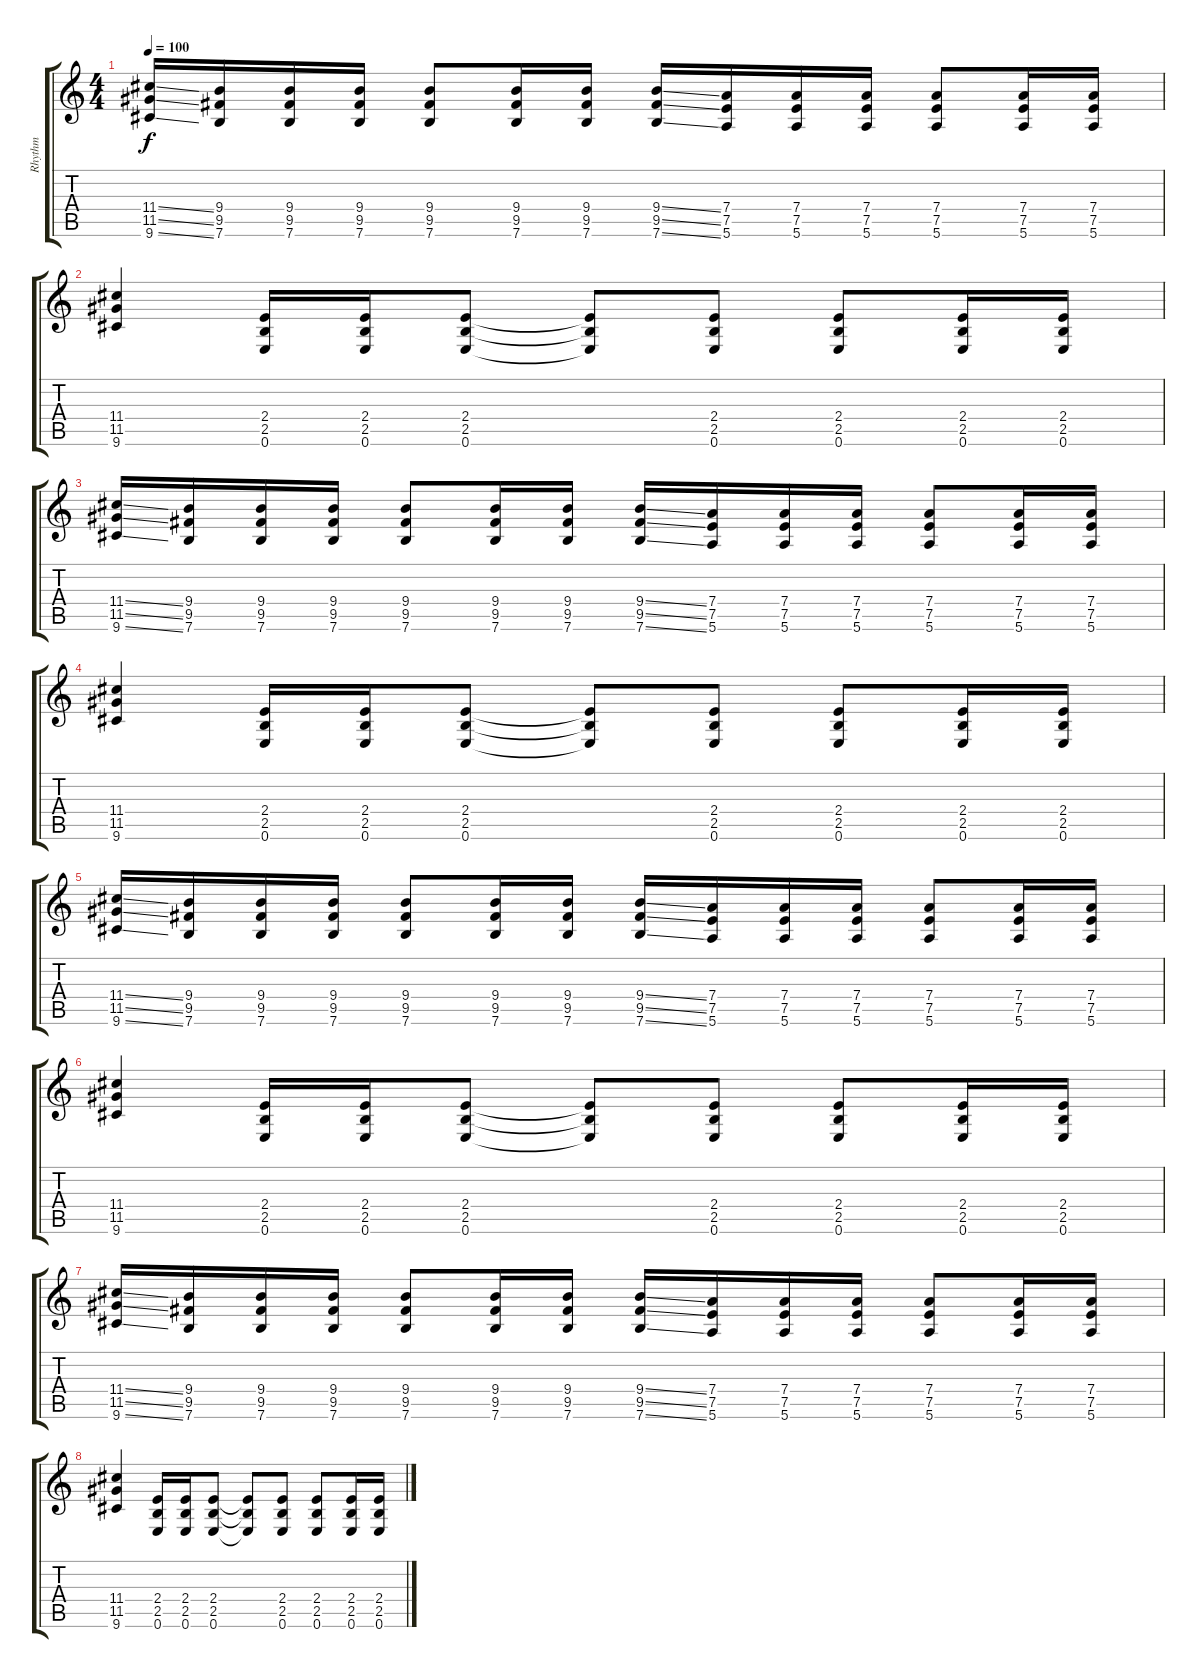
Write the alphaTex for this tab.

\track ("Rhythm" "Rhythm") {instrument distortionguitar}
\staff {score tabs}
\tuning (E4 B3 G3 D3 A2 E2) {hide}
\ts (4 4)
\tempo 100
\clef g2
\ks c
(11.4{ss} 11.5{ss} 9.6{ss}).16{dy f} (9.4 9.5 7.6).16 (9.4 9.5 7.6).16 (9.4 9.5 7.6).16 (9.4 9.5 7.6).8 (9.4 9.5 7.6).16 (9.4 9.5 7.6).16 (9.4{ss} 9.5{ss} 7.6{ss}).16 (7.4 7.5 5.6).16 (7.4 7.5 5.6).16 (7.4 7.5 5.6).16 (7.4 7.5 5.6).8 (7.4 7.5 5.6).16 (7.4 7.5 5.6).16 |
(11.4 11.5 9.6).4 (2.4 2.5 0.6).16 (2.4 2.5 0.6).16 (2.4 2.5 0.6).8 (2.4{t} 2.5{t} 0.6{t}).8 (2.4 2.5 0.6).8 (2.4 2.5 0.6).8 (2.4 2.5 0.6).16 (2.4 2.5 0.6).16 |
(11.4{ss} 11.5{ss} 9.6{ss}).16 (9.4 9.5 7.6).16 (9.4 9.5 7.6).16 (9.4 9.5 7.6).16 (9.4 9.5 7.6).8 (9.4 9.5 7.6).16 (9.4 9.5 7.6).16 (9.4{ss} 9.5{ss} 7.6{ss}).16 (7.4 7.5 5.6).16 (7.4 7.5 5.6).16 (7.4 7.5 5.6).16 (7.4 7.5 5.6).8 (7.4 7.5 5.6).16 (7.4 7.5 5.6).16 |
(11.4 11.5 9.6).4 (2.4 2.5 0.6).16 (2.4 2.5 0.6).16 (2.4 2.5 0.6).8 (2.4{t} 2.5{t} 0.6{t}).8 (2.4 2.5 0.6).8 (2.4 2.5 0.6).8 (2.4 2.5 0.6).16 (2.4 2.5 0.6).16 |
(11.4{ss} 11.5{ss} 9.6{ss}).16 (9.4 9.5 7.6).16 (9.4 9.5 7.6).16 (9.4 9.5 7.6).16 (9.4 9.5 7.6).8 (9.4 9.5 7.6).16 (9.4 9.5 7.6).16 (9.4{ss} 9.5{ss} 7.6{ss}).16 (7.4 7.5 5.6).16 (7.4 7.5 5.6).16 (7.4 7.5 5.6).16 (7.4 7.5 5.6).8 (7.4 7.5 5.6).16 (7.4 7.5 5.6).16 |
(11.4 11.5 9.6).4 (2.4 2.5 0.6).16 (2.4 2.5 0.6).16 (2.4 2.5 0.6).8 (2.4{t} 2.5{t} 0.6{t}).8 (2.4 2.5 0.6).8 (2.4 2.5 0.6).8 (2.4 2.5 0.6).16 (2.4 2.5 0.6).16 |
(11.4{ss} 11.5{ss} 9.6{ss}).16 (9.4 9.5 7.6).16 (9.4 9.5 7.6).16 (9.4 9.5 7.6).16 (9.4 9.5 7.6).8 (9.4 9.5 7.6).16 (9.4 9.5 7.6).16 (9.4{ss} 9.5{ss} 7.6{ss}).16 (7.4 7.5 5.6).16 (7.4 7.5 5.6).16 (7.4 7.5 5.6).16 (7.4 7.5 5.6).8 (7.4 7.5 5.6).16 (7.4 7.5 5.6).16 |
(11.4 11.5 9.6).4 (2.4 2.5 0.6).16 (2.4 2.5 0.6).16 (2.4 2.5 0.6).8 (2.4{t} 2.5{t} 0.6{t}).8 (2.4 2.5 0.6).8 (2.4 2.5 0.6).8 (2.4 2.5 0.6).16 (2.4 2.5 0.6).16
